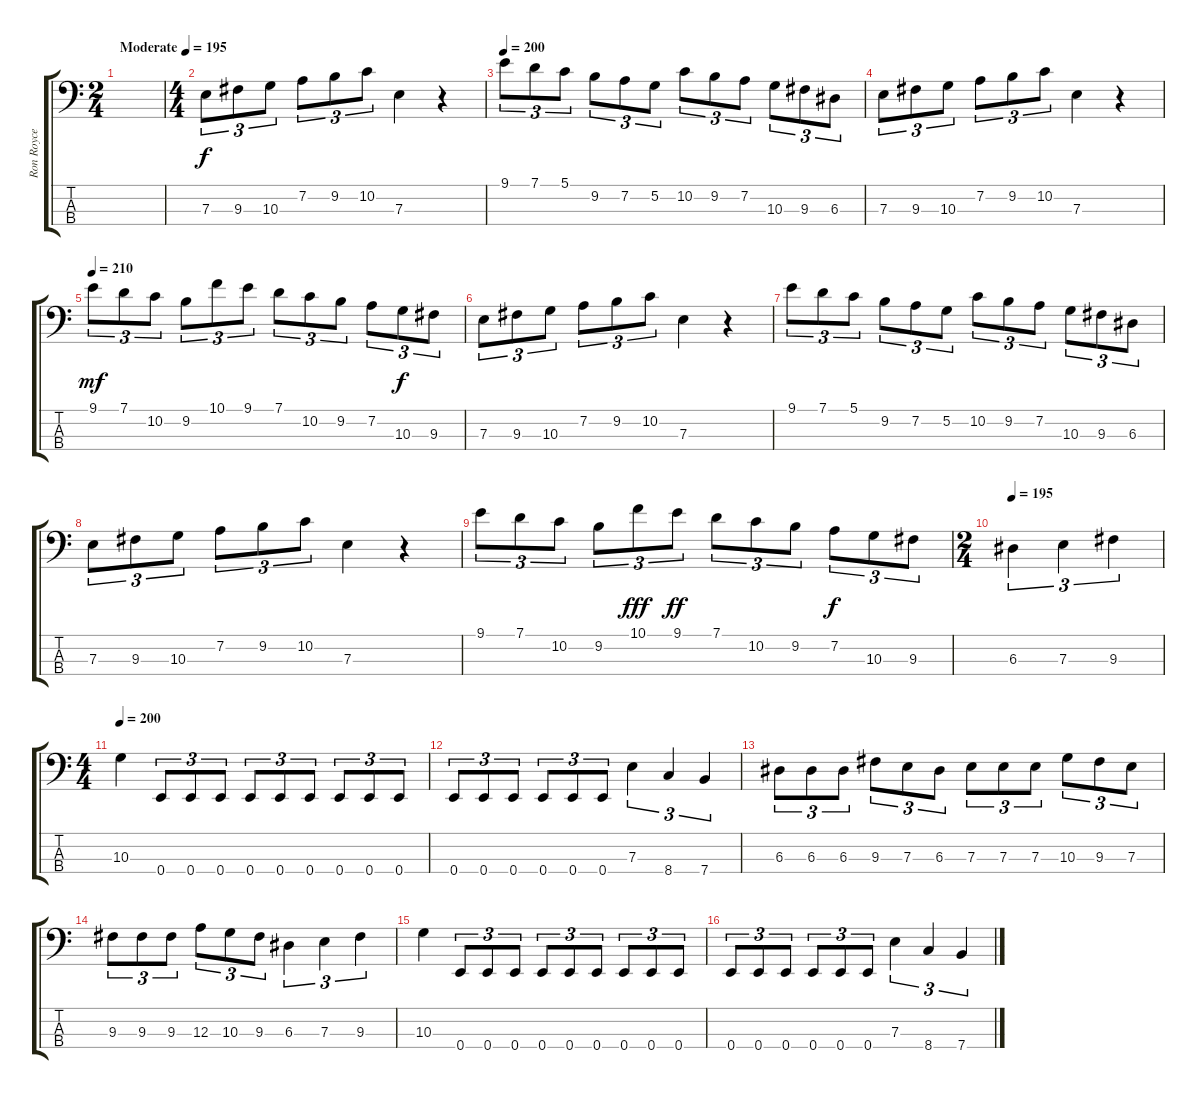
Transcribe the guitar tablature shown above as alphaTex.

\track ("Ron Royce (BASS)" "Ron Royce ") {instrument electricbassfinger}
\staff {score tabs}
\tuning (G2 D2 A1 E1) {hide}
\ts (2 4)
\tempo (195 "Moderate")
\clef f4
\ks c
|
\ts (4 4)
7.3.8{tu (3 2)} 9.3.8{tu (3 2)} 10.3.8{tu (3 2)} 7.2.8{tu (3 2)} 9.2.8{tu (3 2)} 10.2.8{tu (3 2)} 7.3.4 r.4 |
\tempo 200
9.1.8{tu (3 2)} 7.1.8{tu (3 2)} 5.1.8{tu (3 2)} 9.2.8{tu (3 2)} 7.2.8{tu (3 2)} 5.2.8{tu (3 2)} 10.2.8{tu (3 2)} 9.2.8{tu (3 2)} 7.2.8{tu (3 2)} 10.3.8{tu (3 2)} 9.3.8{tu (3 2)} 6.3.8{tu (3 2)} |
7.3.8{tu (3 2)} 9.3.8{tu (3 2)} 10.3.8{tu (3 2)} 7.2.8{tu (3 2)} 9.2.8{tu (3 2)} 10.2.8{tu (3 2)} 7.3.4 r.4 |
\tempo 210
9.1.8{tu (3 2) dy mf} 7.1.8{tu (3 2)} 10.2.8{tu (3 2)} 9.2.8{tu (3 2)} 10.1.8{tu (3 2)} 9.1.8{tu (3 2)} 7.1.8{tu (3 2)} 10.2.8{tu (3 2)} 9.2.8{tu (3 2)} 7.2.8{tu (3 2)} 10.3.8{tu (3 2) dy f} 9.3.8{tu (3 2)} |
7.3.8{tu (3 2)} 9.3.8{tu (3 2)} 10.3.8{tu (3 2)} 7.2.8{tu (3 2)} 9.2.8{tu (3 2)} 10.2.8{tu (3 2)} 7.3.4 r.4 |
9.1.8{tu (3 2)} 7.1.8{tu (3 2)} 5.1.8{tu (3 2)} 9.2.8{tu (3 2)} 7.2.8{tu (3 2)} 5.2.8{tu (3 2)} 10.2.8{tu (3 2)} 9.2.8{tu (3 2)} 7.2.8{tu (3 2)} 10.3.8{tu (3 2)} 9.3.8{tu (3 2)} 6.3.8{tu (3 2)} |
7.3.8{tu (3 2)} 9.3.8{tu (3 2)} 10.3.8{tu (3 2)} 7.2.8{tu (3 2)} 9.2.8{tu (3 2)} 10.2.8{tu (3 2)} 7.3.4 r.4 |
9.1.8{tu (3 2)} 7.1.8{tu (3 2)} 10.2.8{tu (3 2)} 9.2.8{tu (3 2)} 10.1.8{tu (3 2) dy fff} 9.1.8{tu (3 2) dy ff} 7.1.8{tu (3 2)} 10.2.8{tu (3 2)} 9.2.8{tu (3 2)} 7.2.8{tu (3 2) dy f} 10.3.8{tu (3 2)} 9.3.8{tu (3 2)} |
\ts (2 4)
\tempo 195
6.3.4{tu (3 2)} 7.3.4{tu (3 2)} 9.3.4{tu (3 2)} |
\ts (4 4)
\tempo 200
10.3.4 0.4.8{tu (3 2)} 0.4.8{tu (3 2)} 0.4.8{tu (3 2)} 0.4.8{tu (3 2)} 0.4.8{tu (3 2)} 0.4.8{tu (3 2)} 0.4.8{tu (3 2)} 0.4.8{tu (3 2)} 0.4.8{tu (3 2)} |
0.4.8{tu (3 2)} 0.4.8{tu (3 2)} 0.4.8{tu (3 2)} 0.4.8{tu (3 2)} 0.4.8{tu (3 2)} 0.4.8{tu (3 2)} 7.3.4{tu (3 2)} 8.4.4{tu (3 2)} 7.4.4{tu (3 2)} |
6.3.8{tu (3 2)} 6.3.8{tu (3 2)} 6.3.8{tu (3 2)} 9.3.8{tu (3 2)} 7.3.8{tu (3 2)} 6.3.8{tu (3 2)} 7.3.8{tu (3 2)} 7.3.8{tu (3 2)} 7.3.8{tu (3 2)} 10.3.8{tu (3 2)} 9.3.8{tu (3 2)} 7.3.8{tu (3 2)} |
9.3.8{tu (3 2)} 9.3.8{tu (3 2)} 9.3.8{tu (3 2)} 12.3.8{tu (3 2)} 10.3.8{tu (3 2)} 9.3.8{tu (3 2)} 6.3.4{tu (3 2)} 7.3.4{tu (3 2)} 9.3.4{tu (3 2)} |
10.3.4 0.4.8{tu (3 2)} 0.4.8{tu (3 2)} 0.4.8{tu (3 2)} 0.4.8{tu (3 2)} 0.4.8{tu (3 2)} 0.4.8{tu (3 2)} 0.4.8{tu (3 2)} 0.4.8{tu (3 2)} 0.4.8{tu (3 2)} |
0.4.8{tu (3 2)} 0.4.8{tu (3 2)} 0.4.8{tu (3 2)} 0.4.8{tu (3 2)} 0.4.8{tu (3 2)} 0.4.8{tu (3 2)} 7.3.4{tu (3 2)} 8.4.4{tu (3 2)} 7.4.4{tu (3 2)}
